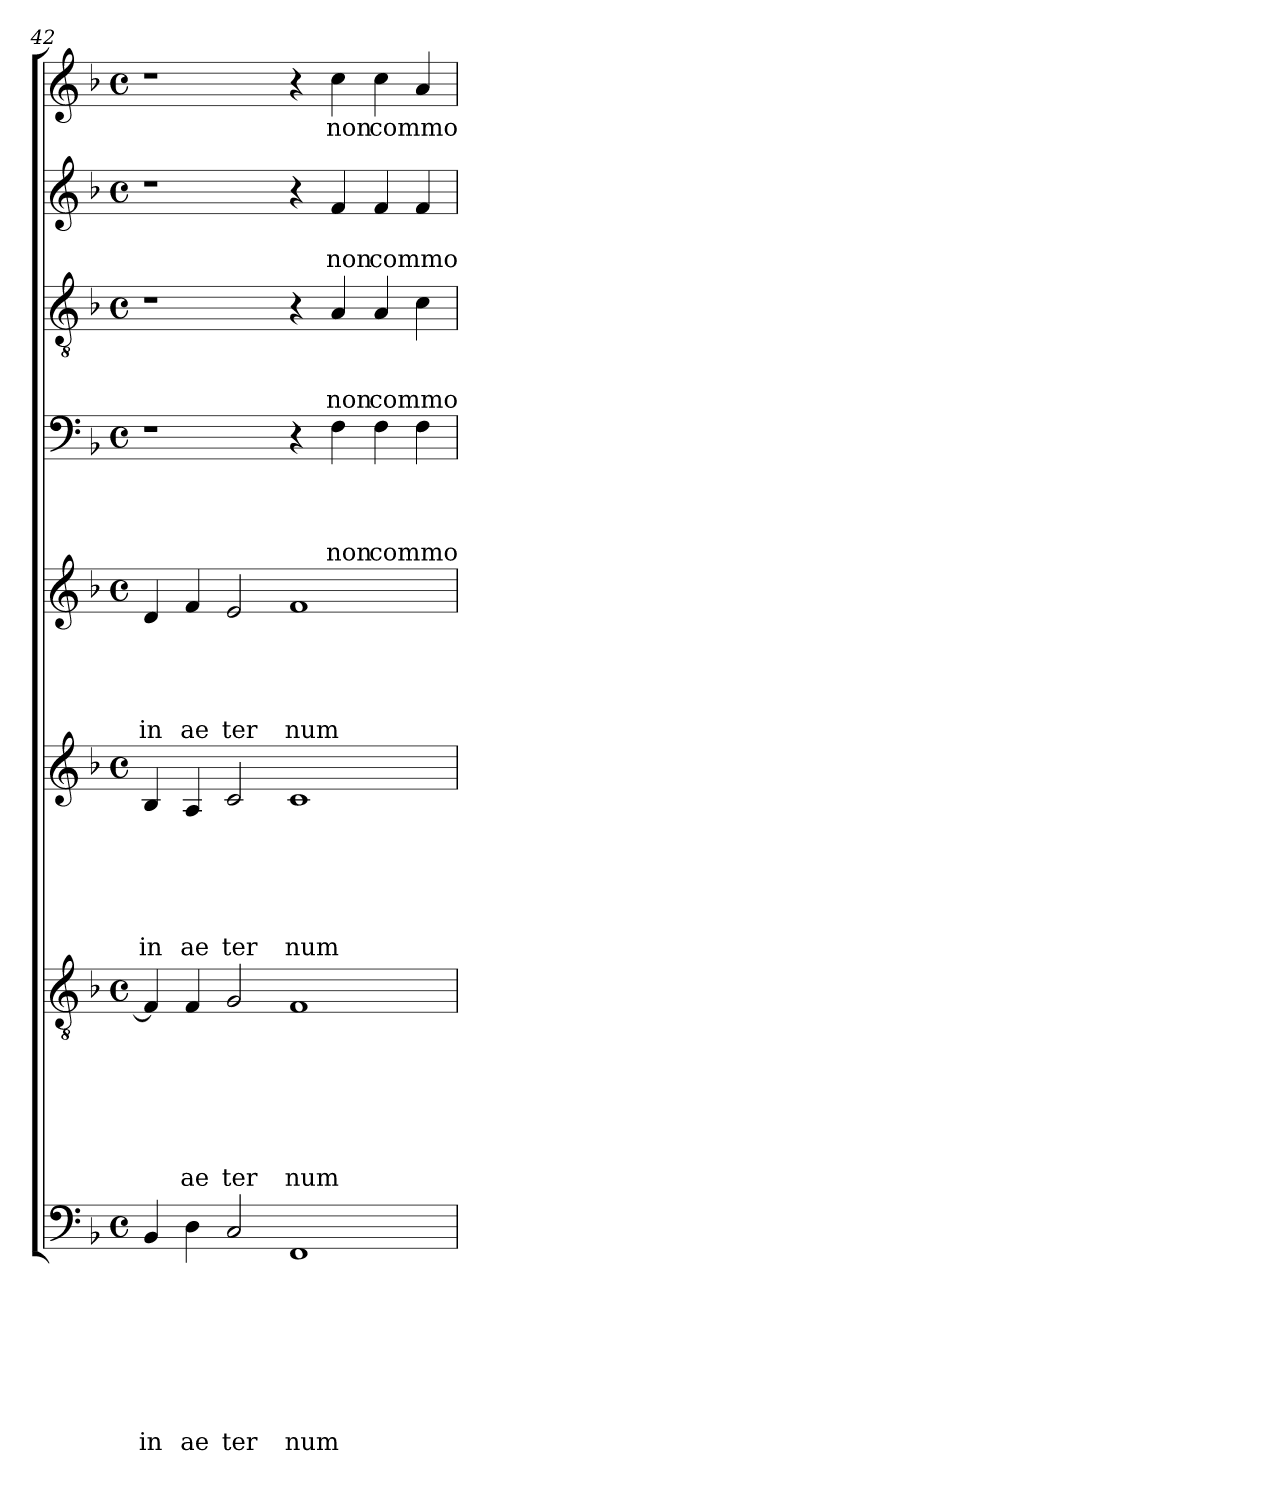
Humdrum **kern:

**kern	**text	**text	**text	**text	**text	**text	**text	**text	**kern	**text	**text	**text	**text	**text	**text	**text	**kern	**text	**text	**text	**text	**text	**text	**kern	**text	**text	**text	**text	**text	**kern	**text	**text	**text	**text	**kern	**text	**text	**text	**kern	**text	**text	**kern	**text
*part8	*part8	*part8	*part8	*part8	*part8	*part8	*part8	*part8	*part7	*part7	*part7	*part7	*part7	*part7	*part7	*part7	*part6	*part6	*part6	*part6	*part6	*part6	*part6	*part5	*part5	*part5	*part5	*part5	*part5	*part4	*part4	*part4	*part4	*part4	*part3	*part3	*part3	*part3	*part2	*part2	*part2	*part1	*part1
*staff8	*staff8	*staff8	*staff8	*staff8	*staff8	*staff8	*staff8	*staff8	*staff7	*staff7	*staff7	*staff7	*staff7	*staff7	*staff7	*staff7	*staff6	*staff6	*staff6	*staff6	*staff6	*staff6	*staff6	*staff5	*staff5	*staff5	*staff5	*staff5	*staff5	*staff4	*staff4	*staff4	*staff4	*staff4	*staff3	*staff3	*staff3	*staff3	*staff2	*staff2	*staff2	*staff1	*staff1
*clefF4	*	*	*	*	*	*	*	*	*clefGv2	*	*	*	*	*	*	*	*clefG2	*	*	*	*	*	*	*clefG2	*	*	*	*	*	*clefF4	*	*	*	*	*clefGv2	*	*	*	*clefG2	*	*	*clefG2	*
*k[b-]	*	*	*	*	*	*	*	*	*k[b-]	*	*	*	*	*	*	*	*k[b-]	*	*	*	*	*	*	*k[b-]	*	*	*	*	*	*k[b-]	*	*	*	*	*k[b-]	*	*	*	*k[b-]	*	*	*k[b-]	*
*F:	*	*	*	*	*	*	*	*	*F:	*	*	*	*	*	*	*	*F:	*	*	*	*	*	*	*F:	*	*	*	*	*	*F:	*	*	*	*	*F:	*	*	*	*F:	*	*	*F:	*
*M4/4	*	*	*	*	*	*	*	*	*M4/4	*	*	*	*	*	*	*	*M4/4	*	*	*	*	*	*	*M4/4	*	*	*	*	*	*M4/4	*	*	*	*	*M4/4	*	*	*	*M4/4	*	*	*M4/4	*
*met(c)	*	*	*	*	*	*	*	*	*met(c)	*	*	*	*	*	*	*	*met(c)	*	*	*	*	*	*	*met(c)	*	*	*	*	*	*met(c)	*	*	*	*	*met(c)	*	*	*	*met(c)	*	*	*met(c)	*
=42	=42	=42	=42	=42	=42	=42	=42	=42	=42	=42	=42	=42	=42	=42	=42	=42	=42	=42	=42	=42	=42	=42	=42	=42	=42	=42	=42	=42	=42	=42	=42	=42	=42	=42	=42	=42	=42	=42	=42	=42	=42	=42	=42
!	!	!	!	!	!	!	!	!LO:LY:b	!	!	!	!	!	!	!	!	!	!	!	!	!	!	!LO:LY:b	!	!	!	!	!	!LO:LY:b	!	!	!	!	!	!	!	!	!	!	!	!	!	!
4BB-/	.	.	.	.	.	.	.	in	4F/]	.	.	.	.	.	.	.	4B-/	.	.	.	.	.	in	4d/	.	.	.	.	in	1r	.	.	.	.	1r	.	.	.	1r	.	.	1r	.
!	!	!	!	!	!	!	!	!LO:LY:b	!	!	!	!	!	!	!	!LO:LY:b	!	!	!	!	!	!	!LO:LY:b	!	!	!	!	!	!LO:LY:b	!	!	!	!	!	!	!	!	!	!	!	!	!	!
4D\	.	.	.	.	.	.	.	ae	4F/	.	.	.	.	.	.	ae	4A/	.	.	.	.	.	ae	4f/	.	.	.	.	ae	.	.	.	.	.	.	.	.	.	.	.	.	.	.
!	!	!	!	!	!	!	!	!LO:LY:b	!	!	!	!	!	!	!	!LO:LY:b	!	!	!	!	!	!	!LO:LY:b	!	!	!	!	!	!LO:LY:b	!	!	!	!	!	!	!	!	!	!	!	!	!	!
2C/	.	.	.	.	.	.	.	ter	2G/	.	.	.	.	.	.	ter	2c/	.	.	.	.	.	ter	2e/	.	.	.	.	ter	.	.	.	.	.	.	.	.	.	.	.	.	.	.
!	!	!	!	!	!	!	!	!LO:LY:b	!	!	!	!	!	!	!	!LO:LY:b	!	!	!	!	!	!	!LO:LY:b	!	!	!	!	!	!LO:LY:b	!	!	!	!	!	!	!	!	!	!	!	!	!	!
1FF	.	.	.	.	.	.	.	num	1F	.	.	.	.	.	.	num	1c	.	.	.	.	.	num	1f	.	.	.	.	num	4r	.	.	.	.	4r	.	.	.	4r	.	.	4r	.
!	!	!	!	!	!	!	!	!	!	!	!	!	!	!	!	!	!	!	!	!	!	!	!	!	!	!	!	!	!	!	!	!	!	!LO:LY:b	!	!	!	!LO:LY:b	!	!	!LO:LY:b	!	!LO:LY:b
.	.	.	.	.	.	.	.	.	.	.	.	.	.	.	.	.	.	.	.	.	.	.	.	.	.	.	.	.	.	4F\	.	.	.	non	4A/	.	.	non	4f/	.	non	4cc\	non
!	!	!	!	!	!	!	!	!	!	!	!	!	!	!	!	!	!	!	!	!	!	!	!	!	!	!	!	!	!	!	!	!	!	!LO:LY:b	!	!	!	!LO:LY:b	!	!	!LO:LY:b	!	!LO:LY:b
.	.	.	.	.	.	.	.	.	.	.	.	.	.	.	.	.	.	.	.	.	.	.	.	.	.	.	.	.	.	4F\	.	.	.	commo	4A/	.	.	commo	4f/	.	commo-	4cc\	commo-
.	.	.	.	.	.	.	.	.	.	.	.	.	.	.	.	.	.	.	.	.	.	.	.	.	.	.	.	.	.	4F\	.	.	.	.	4c\	.	.	.	4f/	.	.	4a/	.
=	=	=	=	=	=	=	=	=	=	=	=	=	=	=	=	=	=	=	=	=	=	=	=	=	=	=	=	=	=	=	=	=	=	=	=	=	=	=	=	=	=	=	=
*-	*-	*-	*-	*-	*-	*-	*-	*-	*-	*-	*-	*-	*-	*-	*-	*-	*-	*-	*-	*-	*-	*-	*-	*-	*-	*-	*-	*-	*-	*-	*-	*-	*-	*-	*-	*-	*-	*-	*-	*-	*-	*-	*-
